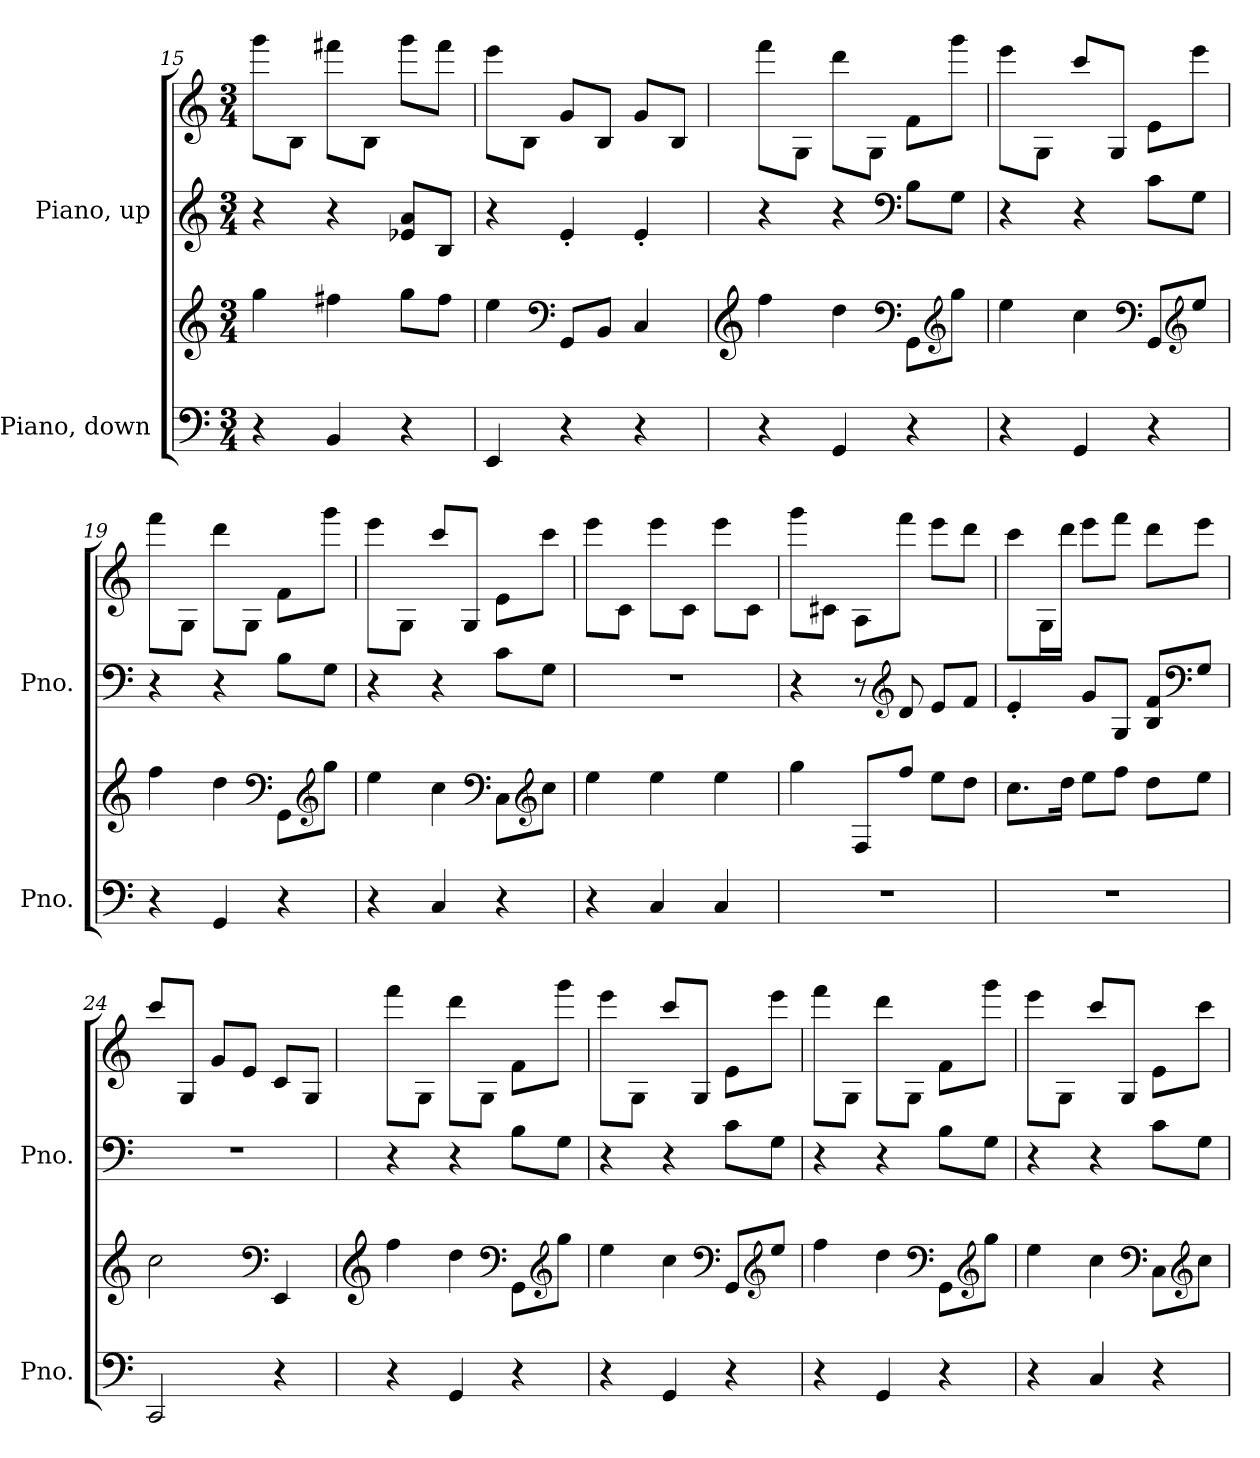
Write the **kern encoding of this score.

**kern	**kern	**kern	**kern
*part2	*part2	*part1	*part1
*staff4	*staff3	*staff2	*staff1
*I"Piano, down	*	*I"Piano, up	*
*I'Pno.	*	*I'Pno.	*
*clefF4	*clefG2	*clefG2	*clefG2
*k[]	*k[]	*k[]	*k[]
*M3/4	*M3/4	*M3/4	*M3/4
=15	=15	=15	=15
4r	4gg\	4r	8ggg\L
.	.	.	8B\J
4BB/	4ff#X\	4r	8fff#X\L
.	.	.	8B\J
4r	8gg\L	8e-X/ 8a/L	8ggg\L
.	8ff#\J	8B/J	8fff#\J
=16	=16	=16	=16
4EE/	4ee\	4r	8eee\L
.	.	.	8B\J
*	*clefF4	*	*
4r	8GG/L	4e'/	8g/L
.	8BB/J	.	8B/J
4r	4C/	4e'/	8g/L
.	.	.	8B/J
=17	=17	=17	=17
*	*clefG2	*	*
4r	4ff\	4r	8fff\L
.	.	.	8G\J
4GG/	4dd\	4r	8ddd\L
.	.	.	8G\J
*	*clefF4	*clefF4	*
4r	8GG\L	8B\L	8f\L
*	*clefG2	*	*
.	8gg\J	8G\J	8ggg\J
!!LO:LB:g=z
=18	=18	=18	=18
4r	4ee\	4r	8eee\L
.	.	.	8G\J
4GG/	4cc\	4r	8ccc/L
.	.	.	8G/J
*	*clefF4	*	*
4r	8GG/L	8c\L	8e\L
*	*clefG2	*	*
.	8ee/J	8G\J	8eee\J
=19	=19	=19	=19
4r	4ff\	4r	8fff\L
.	.	.	8G\J
4GG/	4dd\	4r	8ddd\L
.	.	.	8G\J
*	*clefF4	*	*
4r	8GG\L	8B\L	8f\L
*	*clefG2	*	*
.	8gg\J	8G\J	8ggg\J
=20	=20	=20	=20
4r	4ee\	4r	8eee\L
.	.	.	8G\J
4C/	4cc\	4r	8ccc/L
.	.	.	8G/J
*	*clefF4	*	*
4r	8C\L	8c\L	8e\L
*	*clefG2	*	*
.	8cc\J	8G\J	8ccc\J
=21	=21	=21	=21
4r	4ee\	2.r	8eee\L
.	.	.	8c\J
4C/	4ee\	.	8eee\L
.	.	.	8c\J
4C/	4ee\	.	8eee\L
.	.	.	8c\J
!!LO:LB:g=z
=22	=22	=22	=22
2.r	4gg\	4r	8ggg\L
.	.	.	8c#X\J
.	8F/L	8r	8A\L
*	*	*clefG2	*
.	8ff/J	8d/	8fff\J
.	8ee\L	8e/L	8eee\L
.	8dd\J	8f/J	8ddd\J
=23	=23	=23	=23
2.r	8.cc\L	4e'/	8ccc\L
.	.	.	16G\L
.	16dd\Jk	.	16ddd\JJ
.	8ee\L	8g/L	8eee\L
.	8ff\J	8G/J	8fff\J
.	8dd\L	8B/ 8f/L	8ddd\L
*	*	*clefF4	*
.	8ee\J	8G/J	8eee\J
=24	=24	=24	=24
2CC/	2cc\	2.r	8ccc/L
.	.	.	8G/J
.	.	.	8g/L
.	.	.	8e/J
*	*clefF4	*	*
4r	4EE/	.	8c/L
.	.	.	8G/J
=25	=25	=25	=25
*	*clefG2	*	*
4r	4ff\	4r	8fff\L
.	.	.	8G\J
4GG/	4dd\	4r	8ddd\L
.	.	.	8G\J
*	*clefF4	*	*
4r	8GG\L	8B\L	8f\L
*	*clefG2	*	*
.	8gg\J	8G\J	8ggg\J
!!LO:PB:g=z
=26	=26	=26	=26
4r	4ee\	4r	8eee\L
.	.	.	8G\J
4GG/	4cc\	4r	8ccc/L
.	.	.	8G/J
*	*clefF4	*	*
4r	8GG/L	8c\L	8e\L
*	*clefG2	*	*
.	8ee/J	8G\J	8eee\J
=27	=27	=27	=27
4r	4ff\	4r	8fff\L
.	.	.	8G\J
4GG/	4dd\	4r	8ddd\L
.	.	.	8G\J
*	*clefF4	*	*
4r	8GG\L	8B\L	8f\L
*	*clefG2	*	*
.	8gg\J	8G\J	8ggg\J
=28	=28	=28	=28
4r	4ee\	4r	8eee\L
.	.	.	8G\J
4C/	4cc\	4r	8ccc/L
.	.	.	8G/J
*	*clefF4	*	*
4r	8C\L	8c\L	8e\L
*	*clefG2	*	*
.	8cc\J	8G\J	8ccc\J
=	=	=	=
*-	*-	*-	*-
